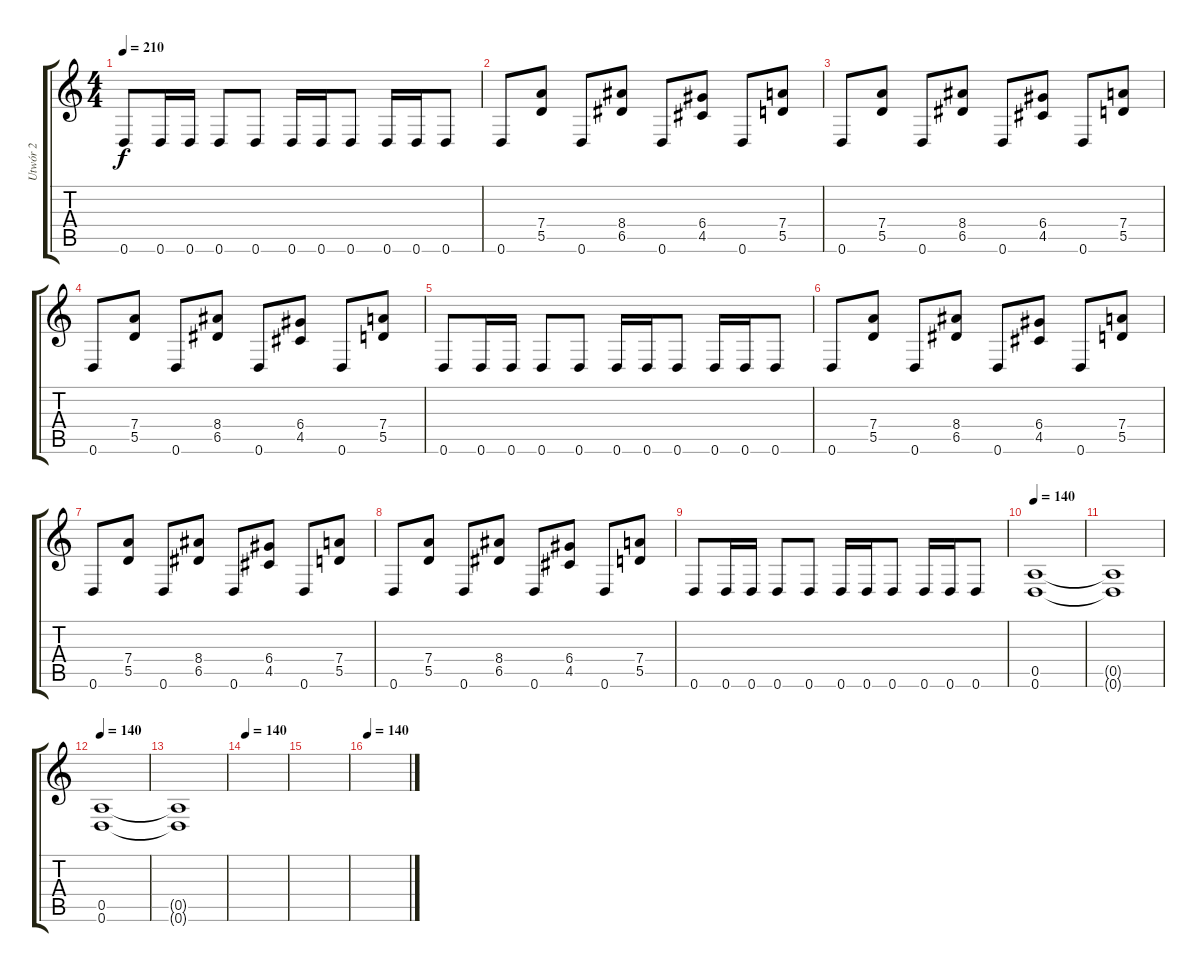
\track ("Utwór 2" "Utwór 2") {instrument overdrivenguitar}
\staff {score tabs}
\tuning (E4 B3 G3 D3 A2 D2) {hide}
\ts (4 4)
\tempo 210
\clef g2
\ks c
0.6.8{dy f} 0.6.16 0.6.16 0.6.8 0.6.8 0.6.16 0.6.16 0.6.8 0.6.16 0.6.16 0.6.8 |
0.6.8 (7.4 5.5).8 0.6.8 (8.4 6.5).8 0.6.8 (6.4 4.5).8 0.6.8 (7.4 5.5).8 |
0.6.8 (7.4 5.5).8 0.6.8 (8.4 6.5).8 0.6.8 (6.4 4.5).8 0.6.8 (7.4 5.5).8 |
0.6.8 (7.4 5.5).8 0.6.8 (8.4 6.5).8 0.6.8 (6.4 4.5).8 0.6.8 (7.4 5.5).8 |
0.6.8 0.6.16 0.6.16 0.6.8 0.6.8 0.6.16 0.6.16 0.6.8 0.6.16 0.6.16 0.6.8 |
0.6.8 (7.4 5.5).8 0.6.8 (8.4 6.5).8 0.6.8 (6.4 4.5).8 0.6.8 (7.4 5.5).8 |
0.6.8 (7.4 5.5).8 0.6.8 (8.4 6.5).8 0.6.8 (6.4 4.5).8 0.6.8 (7.4 5.5).8 |
0.6.8 (7.4 5.5).8 0.6.8 (8.4 6.5).8 0.6.8 (6.4 4.5).8 0.6.8 (7.4 5.5).8 |
0.6.8 0.6.16 0.6.16 0.6.8 0.6.8 0.6.16 0.6.16 0.6.8 0.6.16 0.6.16 0.6.8 |
\tempo 140
(0.5 0.6).1 |
(0.5{t} 0.6{t}).1 |
\tempo 140
(0.5 0.6).1 |
(0.5{t} 0.6{t}).1 |
\tempo 140
|
|
\tempo 140
